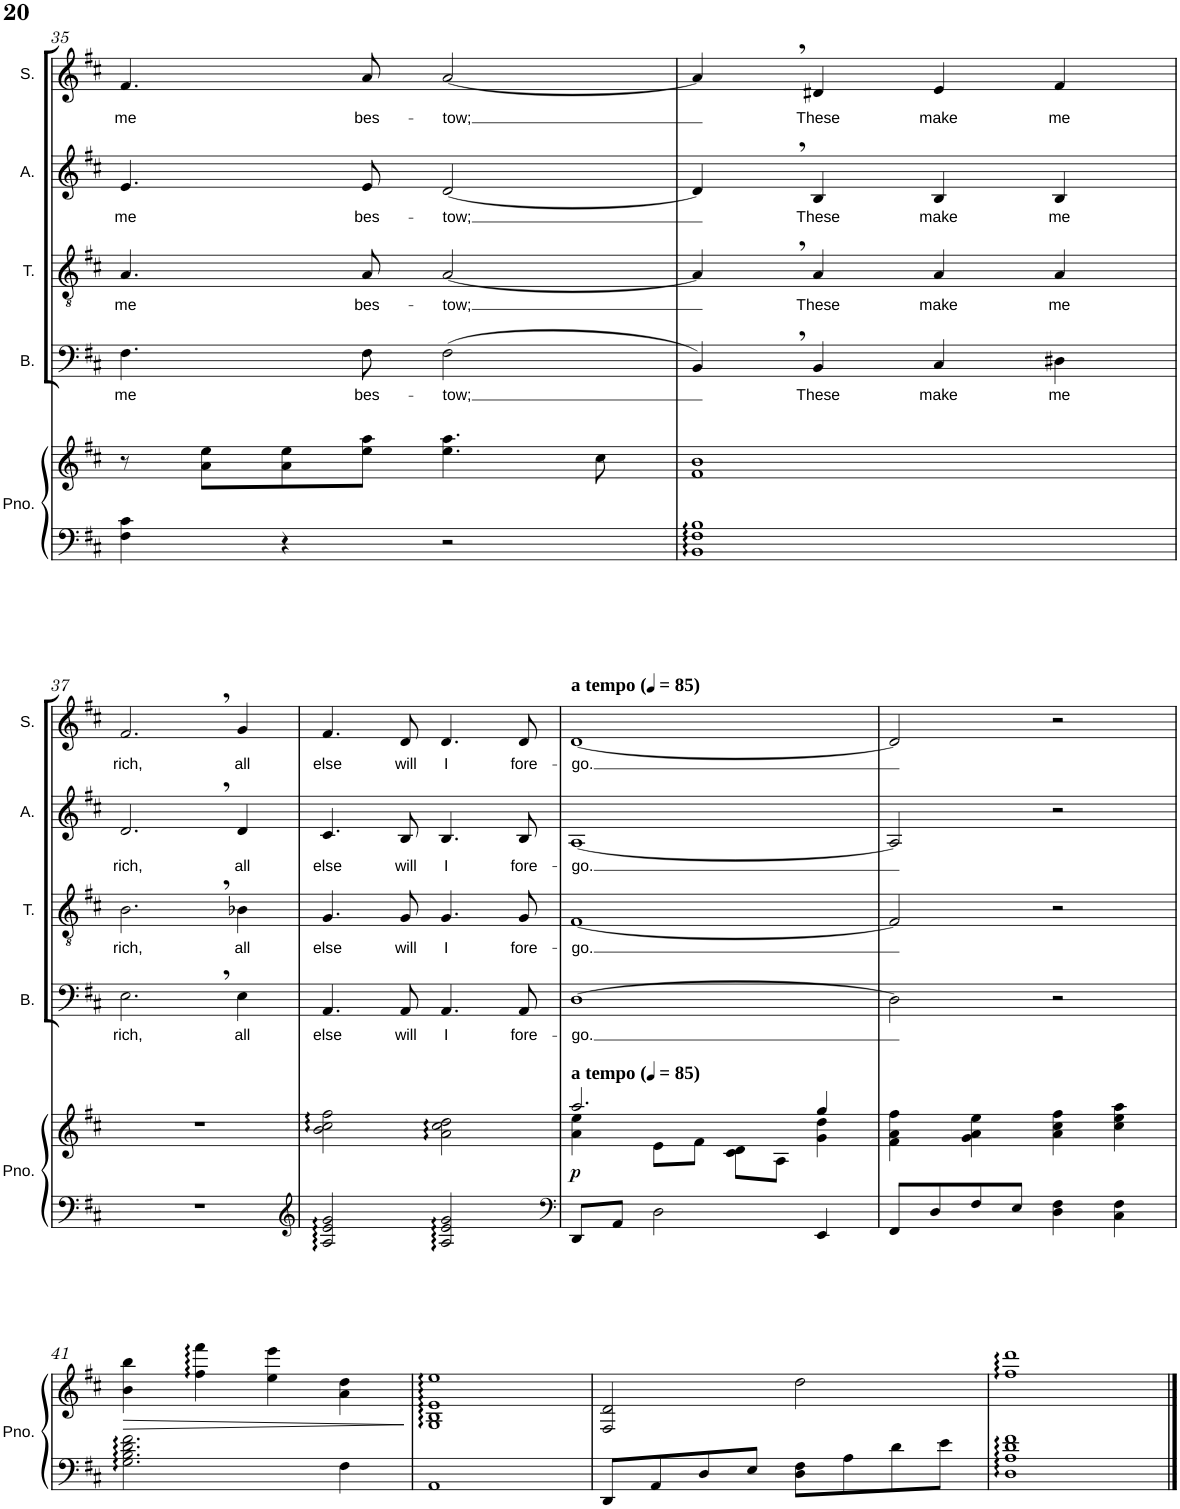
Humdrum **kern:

**kern	**kern	**dynam	**kern	**text	**kern	**text	**kern	**text	**kern	**text	**kern
*part6	*part6	*part6	*part5	*part5	*part4	*part4	*part3	*part3	*part2	*part2	*part1
*staff7	*staff6	*staff6/7	*staff5	*staff5	*staff4	*staff4	*staff3	*staff3	*staff2	*staff2	*staff1
*I"Organ	*	*	*I"Bass	*	*I"Tenor	*	*I"Alto	*	*I"Soprano	*	*I"Cantor
*I'Org.	*	*	*I'B.	*	*I'T.	*	*I'A.	*	*I'S.	*	*I'Ca.
!!LO:PB:g=z
*clefF4	*clefG2	*	*clefF4	*	*clefGv2	*	*clefG2	*	*clefG2	*	*clefG2
*k[f#c#]	*k[f#c#]	*	*k[f#c#]	*	*k[f#c#]	*	*k[f#c#]	*	*k[f#c#]	*	*k[f#c#]
*M4/4	*M4/4	*	*M4/4	*	*M4/4	*	*M4/4	*	*M4/4	*	*M4/4
=35	=35	=35	=35	=35	=35	=35	=35	=35	=35	=35	=35
!	!	!	!	!LO:LY:b	!	!LO:LY:b	!	!LO:LY:b	!	!LO:LY:b	!
4F#\ 4c#\	8r	.	4.F#\	me	4.A/	me	4.e/	me	4.f#/	me	1r
.	8a\ 8ee\L	.	.	.	.	.	.	.	.	.	.
4r	8a\ 8ee\	.	.	.	.	.	.	.	.	.	.
!	!	!	!	!LO:LY:b	!	!LO:LY:b	!	!LO:LY:b	!	!LO:LY:b	!
.	8ee\ 8aa\J	.	8F#\	bes-	8A/	bes-	8e/	bes-	8a/	bes-	.
!	!	!	!	!LO:LY:b	!	!LO:LY:b	!	!LO:LY:b	!	!LO:LY:b	!
2r	4.ee\ 4.aa\	.	(2F#\	-tow;	[2A/	-tow;	[2d/	-tow;	[2a/	-tow;	.
.	8cc#\	.	.	.	.	.	.	.	.	.	.
=36	=36	=36	=36	=36	=36	=36	=36	=36	=36	=36	=36
1BB 1F# 1B	1f# 1b	.	4BB,/)	.	4A,/]	.	4d,/]	.	4a,/]	.	1r
!	!	!	!	!LO:LY:b	!	!LO:LY:b	!	!LO:LY:b	!	!LO:LY:b	!
.	.	.	4BB/	These	4A/	These	4B/	These	4d#X/	These	.
!	!	!	!	!LO:LY:b	!	!LO:LY:b	!	!LO:LY:b	!	!LO:LY:b	!
.	.	.	4C#/	make	4A/	make	4B/	make	4e/	make	.
!	!	!	!	!LO:LY:b	!	!LO:LY:b	!	!LO:LY:b	!	!LO:LY:b	!
.	.	.	4D#X\	me	4A/	me	4B/	me	4f#/	me	.
!!LO:LB:g=z
=37	=37	=37	=37	=37	=37	=37	=37	=37	=37	=37	=37
!	!	!	!	!LO:LY:b	!	!LO:LY:b	!	!LO:LY:b	!	!LO:LY:b	!
1r	1r	.	2.E,\	rich,	2.B,\	rich,	2.d,/	rich,	2.f#,/	rich,	1r
!	!	!	!	!LO:LY:b	!	!LO:LY:b	!	!LO:LY:b	!	!LO:LY:b	!
.	.	.	4E\	all	4B-X\	all	4d/	all	4g/	all	.
=38	=38	=38	=38	=38	=38	=38	=38	=38	=38	=38	=38
*clefG2	*	*	*	*	*	*	*	*	*	*	*
!	!	!	!	!LO:LY:b	!	!LO:LY:b	!	!LO:LY:b	!	!LO:LY:b	!
2A/:: 2e/:: 2g/::	2b\ 2cc#\ 2ff#\	.	4.AA/	else	4.G/	else	4.c#/	else	4.f#/	else	1r
!	!	!	!	!LO:LY:b	!	!LO:LY:b	!	!LO:LY:b	!	!LO:LY:b	!
.	.	.	8AA/	will	8G/	will	8B/	will	8d/	will	.
!	!	!	!	!LO:LY:b	!	!LO:LY:b	!	!LO:LY:b	!	!LO:LY:b	!
2A/:: 2e/:: 2g/::	2a\ 2cc#\ 2dd\	.	4.AA/	I	4.G/	I	4.B/	I	4.d/	I	.
!	!	!	!	!LO:LY:b	!	!LO:LY:b	!	!LO:LY:b	!	!LO:LY:b	!
.	.	.	8AA/	fore-	8G/	fore-	8B/	fore-	8d/	fore-	.
=39	=39	=39	=39	=39	=39	=39	=39	=39	=39	=39	=39
*clefF4	*	*	*	*	*	*	*	*	*	*	*
*	*MM85	*	*	*	*	*	*	*	*	*	*MM85
*	*^	*	*	*	*	*	*	*	*	*	*
!	!	!	!	!	!	!	!	!	!	!	!	!LO:TX:a:B:t=a tempo
!	!LO:TX:a:B:t=a tempo	!	!	!	!	!	!	!	!	!	!	!
!	!	!	!LO:DY:b	!	!LO:LY:b	!	!LO:LY:b	!	!LO:LY:b	!	!LO:LY:b	!
8DD/L	2.aa/	4a\ 4ee\	p	[1D	-go.	[1F#	-go.	[1A	-go.	[1d	-go.	1r
8AA/J	.	.	.	.	.	.	.	.	.	.	.	.
2D\	.	8e\L	.	.	.	.	.	.	.	.	.	.
.	.	8f#\J	.	.	.	.	.	.	.	.	.	.
.	.	8c#\ 8d\L	.	.	.	.	.	.	.	.	.	.
.	.	8A\J	.	.	.	.	.	.	.	.	.	.
4EE/	4gg/	4g\ 4dd\	.	.	.	.	.	.	.	.	.	.
*	*v	*v	*	*	*	*	*	*	*	*	*	*
=40	=40	=40	=40	=40	=40	=40	=40	=40	=40	=40	=40
8FF#/L	4f#\ 4a\ 4ff#\	.	2D\]	.	2F#/]	.	2A/]	.	2d/]	.	1r
8D/	.	.	.	.	.	.	.	.	.	.	.
8F#/	4g\ 4a\ 4ee\	.	.	.	.	.	.	.	.	.	.
8E/J	.	.	.	.	.	.	.	.	.	.	.
4D\ 4F#\	4a\ 4cc#\ 4ff#\	.	2r	.	2r	.	2r	.	2r	.	.
4C#\ 4F#\	4cc#\ 4ee\ 4aa\	.	.	.	.	.	.	.	.	.	.
!!LO:LB:g=z
=41	=41	=41	=41	=41	=41	=41	=41	=41	=41	=41	=41
!	!	!LO:HP:b	!	!	!	!	!	!	!	!	!
2.G\ 2.B\ 2.d\ 2.f#\	4b\ 4bb\	>	1r	.	1r	.	1r	.	1r	.	1r
.	4ff#\ 4fff#\	.	.	.	.	.	.	.	.	.	.
.	4ee\ 4eee\	.	.	.	.	.	.	.	.	.	.
4F#\	4a\ 4dd\	.	.	.	.	.	.	.	.	.	.
.	.	]	.	.	.	.	.	.	.	.	.
=42	=42	=42	=42	=42	=42	=42	=42	=42	=42	=42	=42
1AA	1G 1B 1e 1ee	.	1r	.	1r	.	1r	.	1r	.	1r
=43	=43	=43	=43	=43	=43	=43	=43	=43	=43	=43	=43
8DD/L	2F#/ 2d/	.	1r	.	1r	.	1r	.	1r	.	1r
8AA/	.	.	.	.	.	.	.	.	.	.	.
8D/	.	.	.	.	.	.	.	.	.	.	.
8E/J	.	.	.	.	.	.	.	.	.	.	.
8D\ 8F#\L	2dd\	.	.	.	.	.	.	.	.	.	.
8A\	.	.	.	.	.	.	.	.	.	.	.
8d\	.	.	.	.	.	.	.	.	.	.	.
8e\J	.	.	.	.	.	.	.	.	.	.	.
=44	=44	=44	=44	=44	=44	=44	=44	=44	=44	=44	=44
1D:: 1A:: 1d:: 1f#::	1ff# 1ddd	.	1r	.	1r	.	1r	.	1r	.	1r
==	==	==	==	==	==	==	==	==	==	==	==
*-	*-	*-	*-	*-	*-	*-	*-	*-	*-	*-	*-
